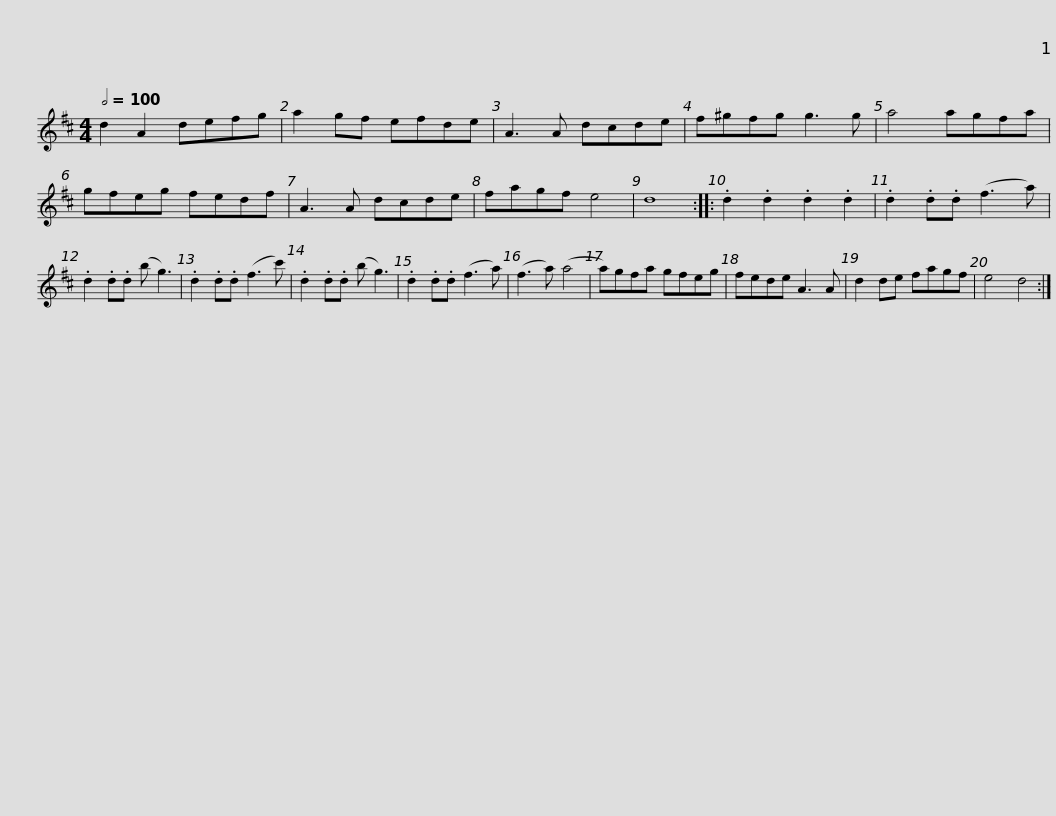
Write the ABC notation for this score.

X:1
L:1/8
Q:1/2=100
M:4/4
I:linebreak $
K:D
V:1 treble
V:1
 d2 A2 defg | a2 gf efde | A3 A dcde | f^gfg g3 g |$ a4 agfa | %5
 gfeg fedf | A3 A dcde | fagf e4 | d8 ::$ .d2 .d2 .d2 .d2 | %10
 .d2 .d.d (f3 a) | .d2 .d.d (b g3) | .d2 .d.d (f3 c') |$ .d2 .d.d (b g3) | .d2 .d.d (f3 a) | %15
 (f3 a) (a4 | a)gfa gfeg |$ fede A3 A | d2 de fagf | e4 d4 :| %20
